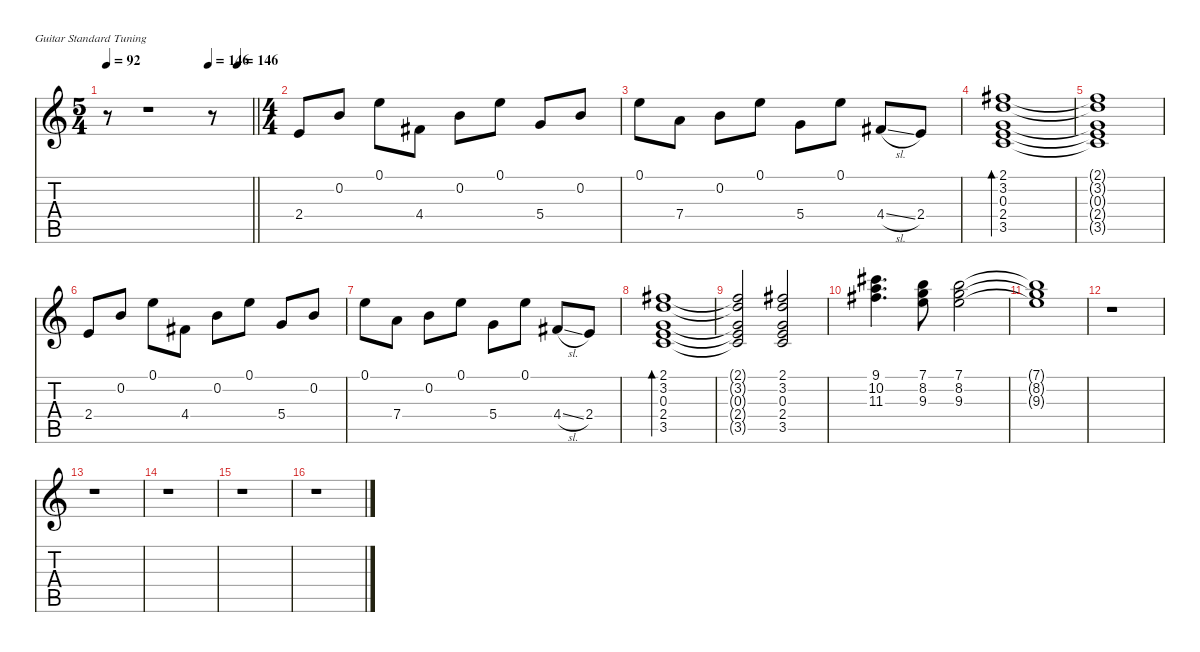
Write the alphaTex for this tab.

\defaultSystemsLayout 4
\hideDynamics
\bracketExtendMode nobrackets
\singleTrackTrackNamePolicy hidden
\multiTrackTrackNamePolicy hidden
\firstSystemTrackNameMode fullname
\firstSystemTrackNameOrientation horizontal
\otherSystemsTrackNameOrientation horizontal
\track ("Guitar 2" "od.guit.") {instrument overdrivenguitar}
\staff {score tabs}
\tuning (E4 B3 G3 D3 A2 E2)
\ts (5 4)
\tempo 92
\tempo (146 0.7)
\tempo (146 0.9)
\clef g2
\barLineRight lightlight
\ks c
r.8{dy f beam Down} r.1{beam Down} r.8{beam Down} |
\ts (4 4)
\beaming (8 2 2 2 2)
2.4.8{beam Up} 0.2.8{beam Up} 0.1.8{beam Down} 4.4{acc #}.8{beam Down} 0.2.8{beam Down} 0.1.8{beam Down} 5.4.8{beam Up} 0.2.8{beam Up} |
0.1.8{beam Down} 7.4.8{beam Down} 0.2.8{beam Down} 0.1.8{beam Down} 5.4.8{beam Down} 0.1.8{beam Down} 4.4{sl acc #}.8{beam Up} 2.4.8{beam Up} |
(2.1{acc #} 3.2 0.3 2.4 3.5).1{bd 480 beam Up} |
(2.1{t acc #} 3.2{t} 0.3{t} 2.4{t} 3.5{t}).1{beam Up} |
2.4.8{beam Up} 0.2.8{beam Up} 0.1.8{beam Down} 4.4{acc #}.8{beam Down} 0.2.8{beam Down} 0.1.8{beam Down} 5.4.8{beam Up} 0.2.8{beam Up} |
0.1.8{beam Down} 7.4.8{beam Down} 0.2.8{beam Down} 0.1.8{beam Down} 5.4.8{beam Down} 0.1.8{beam Down} 4.4{sl acc #}.8{beam Up} 2.4.8{beam Up} |
(2.1{acc #} 3.2 0.3 2.4 3.5).1{bd 480 beam Up} |
(2.1{t acc #} 3.2{t} 0.3{t} 2.4{t} 3.5{t}).2{beam Up} (2.1{acc #} 3.2 0.3 2.4 3.5).2{beam Up} |
(9.1{acc #} 10.2 11.3{acc #}).4{d beam Down} (7.1 8.2 9.3).8{beam Down} (7.1 8.2 9.3).2{beam Down} |
(7.1{t} 8.2{t} 9.3{t}).1{beam Down} |
r.1{beam Down} |
r.1{beam Down} |
r.1{beam Down} |
r.1{beam Down} |
r.1{beam Down}
